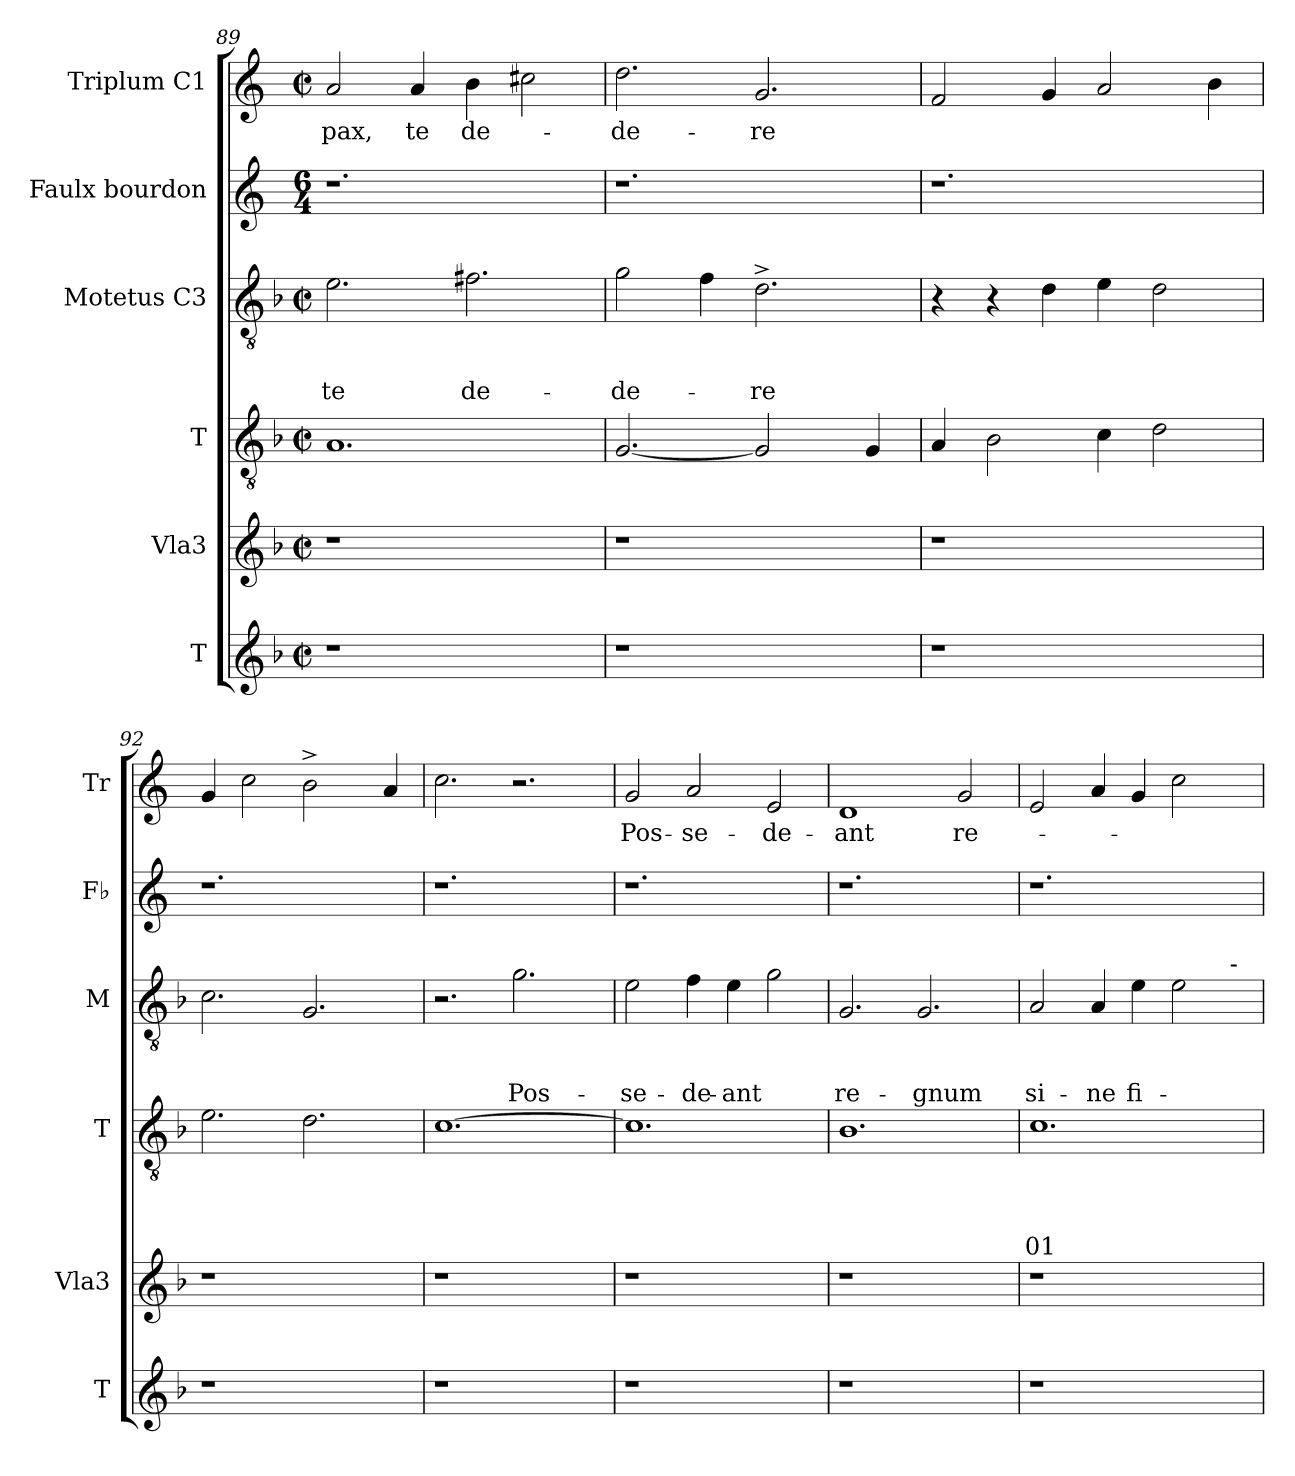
**kern	**kern	**kern	**text	**text	**text	**text	**kern	**text	**text	**text	**kern	**kern	**text
*part6	*part5	*part4	*part4	*part4	*part4	*part4	*part3	*part3	*part3	*part3	*part2	*part1	*part1
*staff6	*staff5	*staff4	*staff4	*staff4	*staff4	*staff4	*staff3	*staff3	*staff3	*staff3	*staff2	*staff1	*staff1
*I"T	*I"Vla3	*I"T	*	*	*	*	*I"Motetus C3	*	*	*	*I"Faulx bourdon	*I"Triplum C1	*
*I'T	*I'Vla3	*I'T	*	*	*	*	*I'M	*	*	*	*I'Fb	*I'Tr	*
*clefG2	*clefG2	*clefGv2	*	*	*	*	*clefGv2	*	*	*	*clefG2	*clefG2	*
*	*	*	*	*	*	*	*	*	*	*	*ITrd-3c-5	*ITrd-3c-5	*
*k[b-]	*k[b-]	*k[b-]	*	*	*	*	*k[b-]	*	*	*	*k[b-]	*k[b-]	*
*F:	*F:	*F:	*	*	*	*	*F:	*	*	*	*F:	*F:	*
*M2/2	*M2/2	*M2/2	*	*	*	*	*M2/2	*	*	*	*M6/4	*M2/2	*
*met(c|)	*met(c|)	*met(c|)	*	*	*	*	*met(c|)	*	*	*	*	*met(c|)	*
=89	=89	=89	=89	=89	=89	=89	=89	=89	=89	=89	=89	=89	=89
!	!	!	!	!	!	!	!	!	!	!LO:LY:b	!	!	!LO:LY:b
1r	1r	1.A	.	.	.	.	2.e\	.	.	te	1.r	2dd/	pax,
!	!	!	!	!	!	!	!	!	!	!	!	!	!LO:LY:b
.	.	.	.	.	.	.	.	.	.	.	.	4dd/	te
!	!	!	!	!	!	!	!	!	!	!LO:LY:b	!	!	!LO:LY:b
.	.	.	.	.	.	.	2.f#X\	.	.	de-	.	4ee\	de-
2ryy	2ryy	.	.	.	.	.	.	.	.	.	.	2ff#X\	.
!!LO:LB:g=z
=90	=90	=90	=90	=90	=90	=90	=90	=90	=90	=90	=90	=90	=90
!	!	!	!	!	!	!	!	!	!	!LO:LY:b	!	!	!LO:LY:b
1r	1r	[<2.G/	.	.	.	.	2g\	.	.	-de-	1.r	2.gg\	-de-
.	.	.	.	.	.	.	4f\	.	.	.	.	.	.
!	!	!	!	!	!	!	!	!	!	!LO:LY:b	!	!	!LO:LY:b
.	.	2G/]	.	.	.	.	2.d^>\	.	.	-re	.	2.cc/	-re
2ryy	2ryy	.	.	.	.	.	.	.	.	.	.	.	.
.	.	4G/	.	.	.	.	.	.	.	.	.	.	.
=91	=91	=91	=91	=91	=91	=91	=91	=91	=91	=91	=91	=91	=91
1r	1r	4A/	.	.	.	.	4r	.	.	.	1.r	2b-/	.
.	.	2B-\	.	.	.	.	4r	.	.	.	.	.	.
.	.	.	.	.	.	.	4d\	.	.	.	.	4cc/	.
.	.	4c\	.	.	.	.	4e\	.	.	.	.	2dd/	.
2ryy	2ryy	2d\	.	.	.	.	2d\	.	.	.	.	.	.
.	.	.	.	.	.	.	.	.	.	.	.	4ee\	.
=92	=92	=92	=92	=92	=92	=92	=92	=92	=92	=92	=92	=92	=92
1r	1r	2.e\	.	.	.	.	2.c\	.	.	.	1.r	4cc/	.
.	.	.	.	.	.	.	.	.	.	.	.	2ff\	.
.	.	2.d\	.	.	.	.	2.G/	.	.	.	.	2ee^>\	.
2ryy	2ryy	.	.	.	.	.	.	.	.	.	.	.	.
.	.	.	.	.	.	.	.	.	.	.	.	4dd/	.
=93	=93	=93	=93	=93	=93	=93	=93	=93	=93	=93	=93	=93	=93
1r	1r	[>1.c	.	.	.	.	2.r	.	.	.	1.r	2.ff\	.
!	!	!	!	!	!	!	!	!	!	!LO:LY:b	!	!	!
.	.	.	.	.	.	.	2.g\	.	.	Pos-	.	2.r	.
2ryy	2ryy	.	.	.	.	.	.	.	.	.	.	.	.
=94	=94	=94	=94	=94	=94	=94	=94	=94	=94	=94	=94	=94	=94
!	!	!	!	!	!	!	!	!	!	!LO:LY:b	!	!	!LO:LY:b
1r	1r	1.c]	.	.	.	.	2e\	.	.	-se-	1.r	2cc/	Pos-
!	!	!	!	!	!	!	!	!	!	!LO:LY:b	!	!	!LO:LY:b
.	.	.	.	.	.	.	4f\	.	.	-de-	.	2dd/	-se-
!	!	!	!	!	!	!	!	!	!	!LO:LY:b:rj	!	!	!
.	.	.	.	.	.	.	4e\	.	.	-ant	.	.	.
!	!	!	!	!	!	!	!	!	!	!	!	!	!LO:LY:b
2ryy	2ryy	.	.	.	.	.	2g\	.	.	.	.	2a/	-de-
=95	=95	=95	=95	=95	=95	=95	=95	=95	=95	=95	=95	=95	=95
!	!	!	!	!	!	!	!	!	!	!LO:LY:b	!	!	!LO:LY:b
1r	1r	1.B-	.	.	.	.	2.G/	.	.	re-	1.r	1g	-ant
!	!	!	!	!	!	!	!	!	!	!LO:LY:b	!	!	!
.	.	.	.	.	.	.	2.G/	.	.	-gnum	.	.	.
!	!	!	!	!	!	!	!	!	!	!	!	!	!LO:LY:b
2ryy	2ryy	.	.	.	.	.	.	.	.	.	.	2cc/	re-
!!LO:LB:g=z
=96	=96	=96	=96	=96	=96	=96	=96	=96	=96	=96	=96	=96	=96
!	!	!	!	!	!	!	!LO:TX:a:t=gnum si - ne fi	!	!	!	!	!	!
!	!	!	!	!	!	!LO:LY:b:rj	!	!	!	!LO:LY:b	!	!	!
*	*	*	*	*	*	*	*^	*	*	*	*	*	*
1r	1r	1.c	.	.	.	01	2A/	1ryy	.	.	si-	1.r	2a/	.
!	!	!	!	!	!	!	!	!	!	!	!LO:LY:b	!	!	!
.	.	.	.	.	.	.	4A/	.	.	.	-ne	.	4dd/	.
!	!	!	!	!	!	!	!	!	!	!	!LO:LY:b	!	!	!
.	.	.	.	.	.	.	4e\	.	.	.	fi-	.	4cc/	.
2ryy	2ryy	.	.	.	.	.	2e\	4ryy	.	.	.	.	2ff\	.
.	.	.	.	.	.	.	.	16ryy	.	.	.	.	.	.
!	!	!	!	!	!	!	!	!LO:TX:a:t=-	!	!	!	!	!	!
.	.	.	.	.	.	.	.	8.ryy	.	.	.	.	.	.
*	*	*	*	*	*	*	*v	*v	*	*	*	*	*	*
=	=	=	=	=	=	=	=	=	=	=	=	=	=
*-	*-	*-	*-	*-	*-	*-	*-	*-	*-	*-	*-	*-	*-
